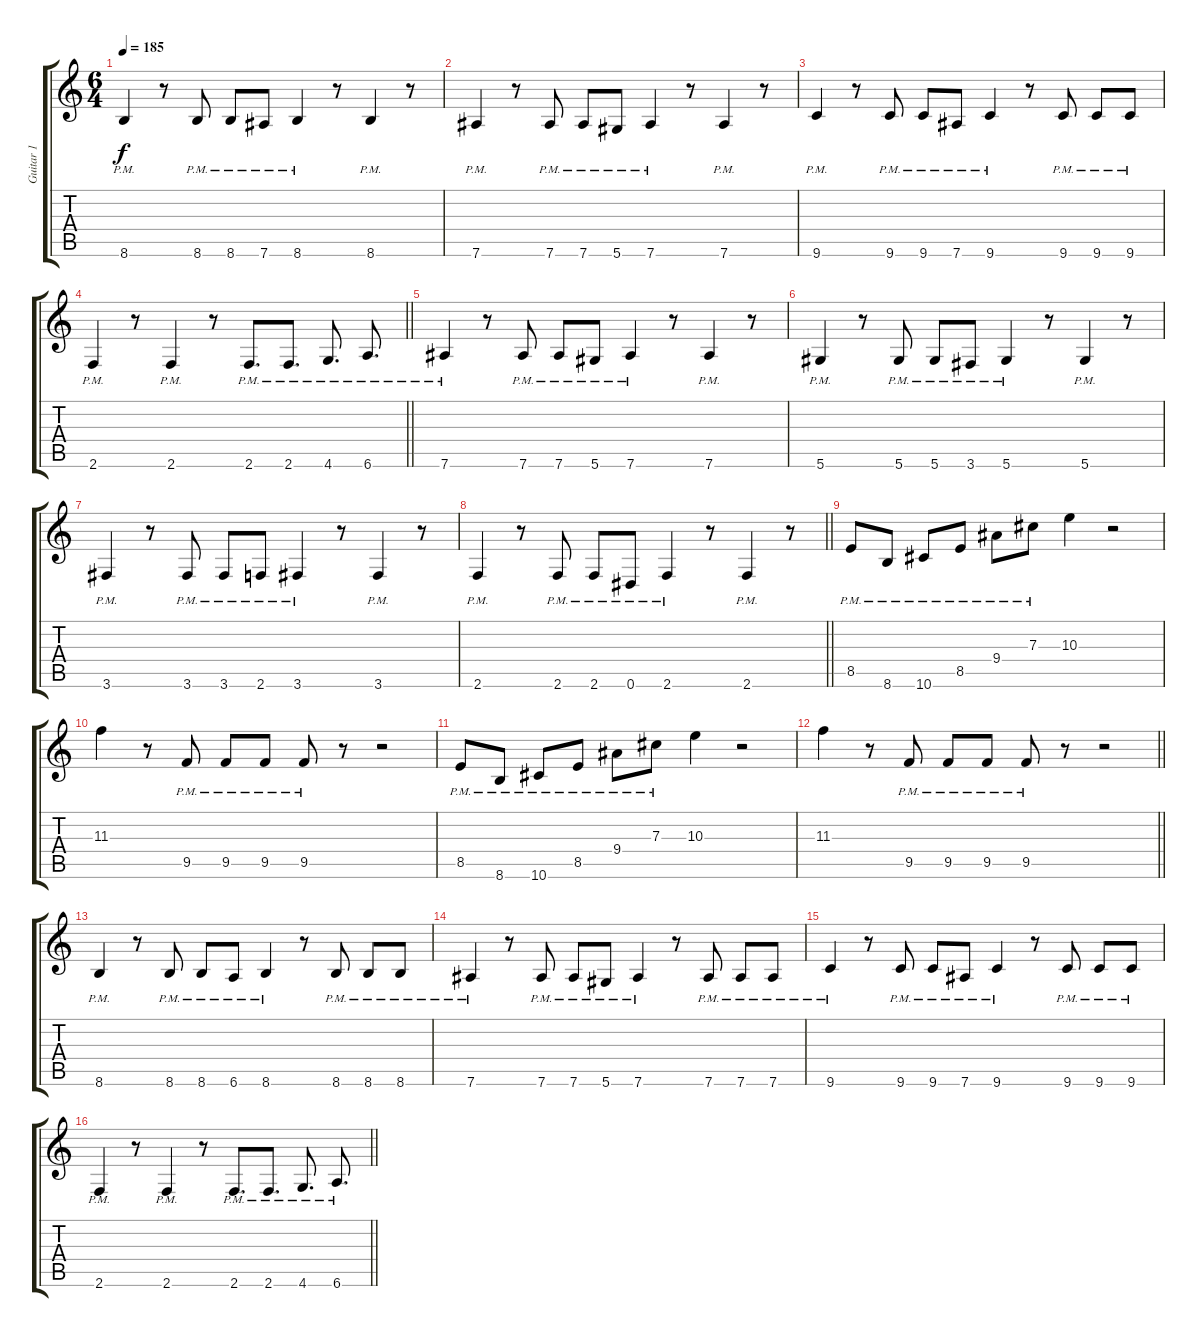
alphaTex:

\track ("Guitar 1" "Guitar 1") {instrument distortionguitar}
\staff {score tabs}
\tuning (Eb4 Bb3 Gb3 Db3 Ab2 Eb2) {hide}
\ts (6 4)
\tempo 185
\clef g2
\ks c
8.6{pm}.4{dy f} r.8 8.6{pm}.8 8.6{pm}.8 7.6{pm}.8 8.6{pm}.4 r.8 8.6{pm}.4 r.8 |
7.6{pm}.4 r.8 7.6{pm}.8 7.6{pm}.8 5.6{pm}.8 7.6{pm}.4 r.8 7.6{pm}.4 r.8 |
9.6{pm}.4 r.8 9.6{pm}.8 9.6{pm}.8 7.6{pm}.8 9.6{pm}.4 r.8 9.6{pm}.8 9.6{pm}.8 9.6{pm}.8 |
\barLineRight lightlight
2.6{pm}.4 r.8 2.6{pm}.4 r.8 2.6{pm}.8{d} 2.6{pm}.8{d} 4.6{pm}.8{d} 6.6{pm}.8{d} |
\section ("" "")
7.6{pm}.4 r.8 7.6{pm}.8 7.6{pm}.8 5.6{pm}.8 7.6{pm}.4 r.8 7.6{pm}.4 r.8 |
5.6{pm}.4 r.8 5.6{pm}.8 5.6{pm}.8 3.6{pm}.8 5.6{pm}.4 r.8 5.6{pm}.4 r.8 |
3.6{pm}.4 r.8 3.6{pm}.8 3.6{pm}.8 2.6{pm}.8 3.6{pm}.4 r.8 3.6{pm}.4 r.8 |
\barLineRight lightlight
2.6{pm}.4 r.8 2.6{pm}.8 2.6{pm}.8 0.6{pm}.8 2.6{pm}.4 r.8 2.6{pm}.4 r.8 |
\section ("" "")
8.5{pm}.8 8.6{pm}.8 10.6{pm}.8 8.5{pm}.8 9.4{pm}.8 7.3{pm}.8 10.3.4 r.2 |
11.3.4 r.8 9.5{pm}.8 9.5{pm}.8 9.5{pm}.8 9.5{pm}.8 r.8 r.2 |
8.5{pm}.8 8.6{pm}.8 10.6{pm}.8 8.5{pm}.8 9.4{pm}.8 7.3{pm}.8 10.3.4 r.2 |
\barLineRight lightlight
11.3.4 r.8 9.5{pm}.8 9.5{pm}.8 9.5{pm}.8 9.5{pm}.8 r.8 r.2 |
\section ("" "")
8.6{pm}.4 r.8 8.6{pm}.8 8.6{pm}.8 6.6{pm}.8 8.6{pm}.4 r.8 8.6{pm}.8 8.6{pm}.8 8.6{pm}.8 |
7.6{pm}.4 r.8 7.6{pm}.8 7.6{pm}.8 5.6{pm}.8 7.6{pm}.4 r.8 7.6{pm}.8 7.6{pm}.8 7.6{pm}.8 |
9.6{pm}.4 r.8 9.6{pm}.8 9.6{pm}.8 7.6{pm}.8 9.6{pm}.4 r.8 9.6{pm}.8 9.6{pm}.8 9.6{pm}.8 |
\barLineRight lightlight
2.6{pm}.4 r.8 2.6{pm}.4 r.8 2.6{pm}.8{d} 2.6{pm}.8{d} 4.6{pm}.8{d} 6.6{pm}.8{d}
